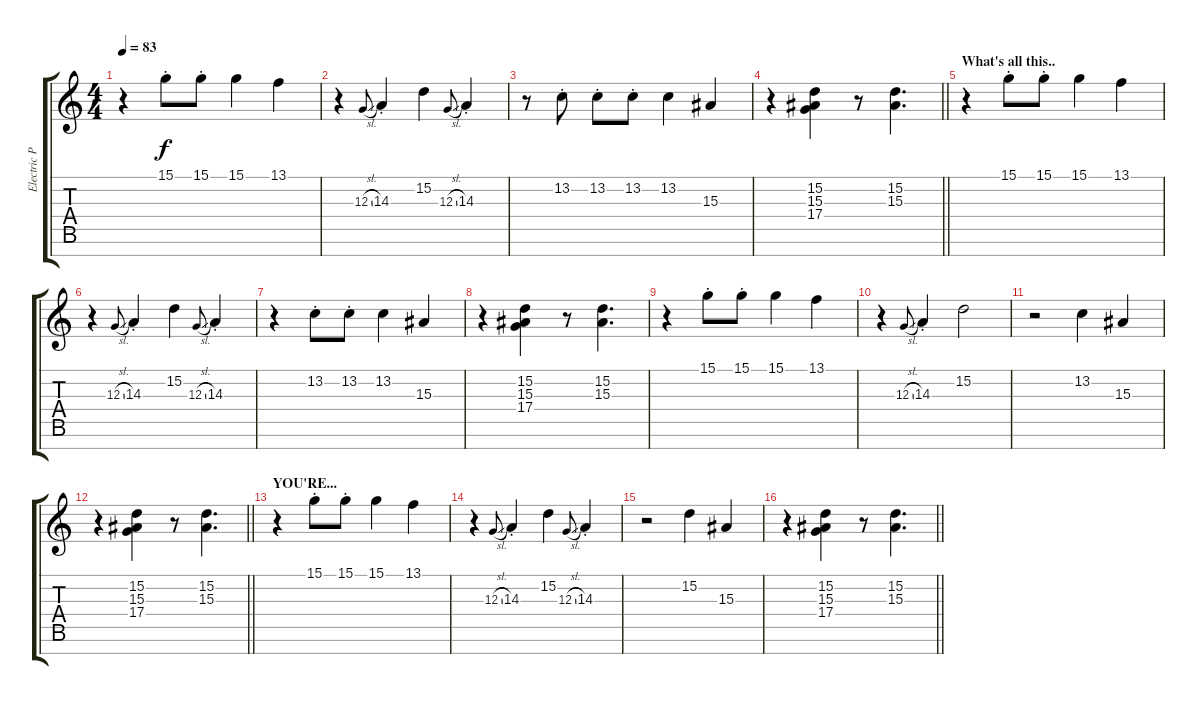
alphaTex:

\track ("Electric Piano R (Keith)" "Electric P") {instrument electricpiano2}
\staff {score tabs}
\tuning (E4 B3 G3 D3 A2 E2 B1) {hide}
\ts (4 4)
\tempo 83
\clef g2
\ks c
r.4{dy f} 15.1{st}.8 15.1{st}.8 15.1.4 13.1.4 |
r.4 12.3{sl}.8{gr onbeat} 14.3{st}.4 15.2.4 12.3{sl}.8{gr onbeat} 14.3{st}.4 |
r.8 13.2{st}.8 13.2{st}.8 13.2{st}.8 13.2.4 15.3.4 |
\barLineRight lightlight
r.4 (15.2 15.3 17.4).4 r.8 (15.2 15.3).4{d} |
\section ("" "What's all this..")
r.4 15.1{st}.8 15.1{st}.8 15.1.4 13.1.4 |
r.4 12.3{sl}.8{gr onbeat} 14.3{st}.4 15.2.4 12.3{sl}.8{gr onbeat} 14.3{st}.4 |
r.4 13.2{st}.8 13.2{st}.8 13.2.4 15.3.4 |
r.4 (15.2 15.3 17.4).4 r.8 (15.2 15.3).4{d} |
r.4 15.1{st}.8 15.1{st}.8 15.1.4 13.1.4 |
r.4 12.3{sl}.8{gr onbeat} 14.3{st}.4 15.2.2 |
r.2 13.2.4 15.3.4 |
\barLineRight lightlight
r.4 (15.2 15.3 17.4).4 r.8 (15.2 15.3).4{d} |
\section ("" "YOU'RE...")
r.4 15.1{st}.8 15.1{st}.8 15.1.4 13.1.4 |
r.4 12.3{sl}.8{gr onbeat} 14.3{st}.4 15.2.4 12.3{sl}.8{gr onbeat} 14.3{st}.4 |
r.2 15.2.4 15.3.4 |
\barLineRight lightlight
r.4 (15.2 15.3 17.4).4 r.8 (15.2 15.3).4{d}
